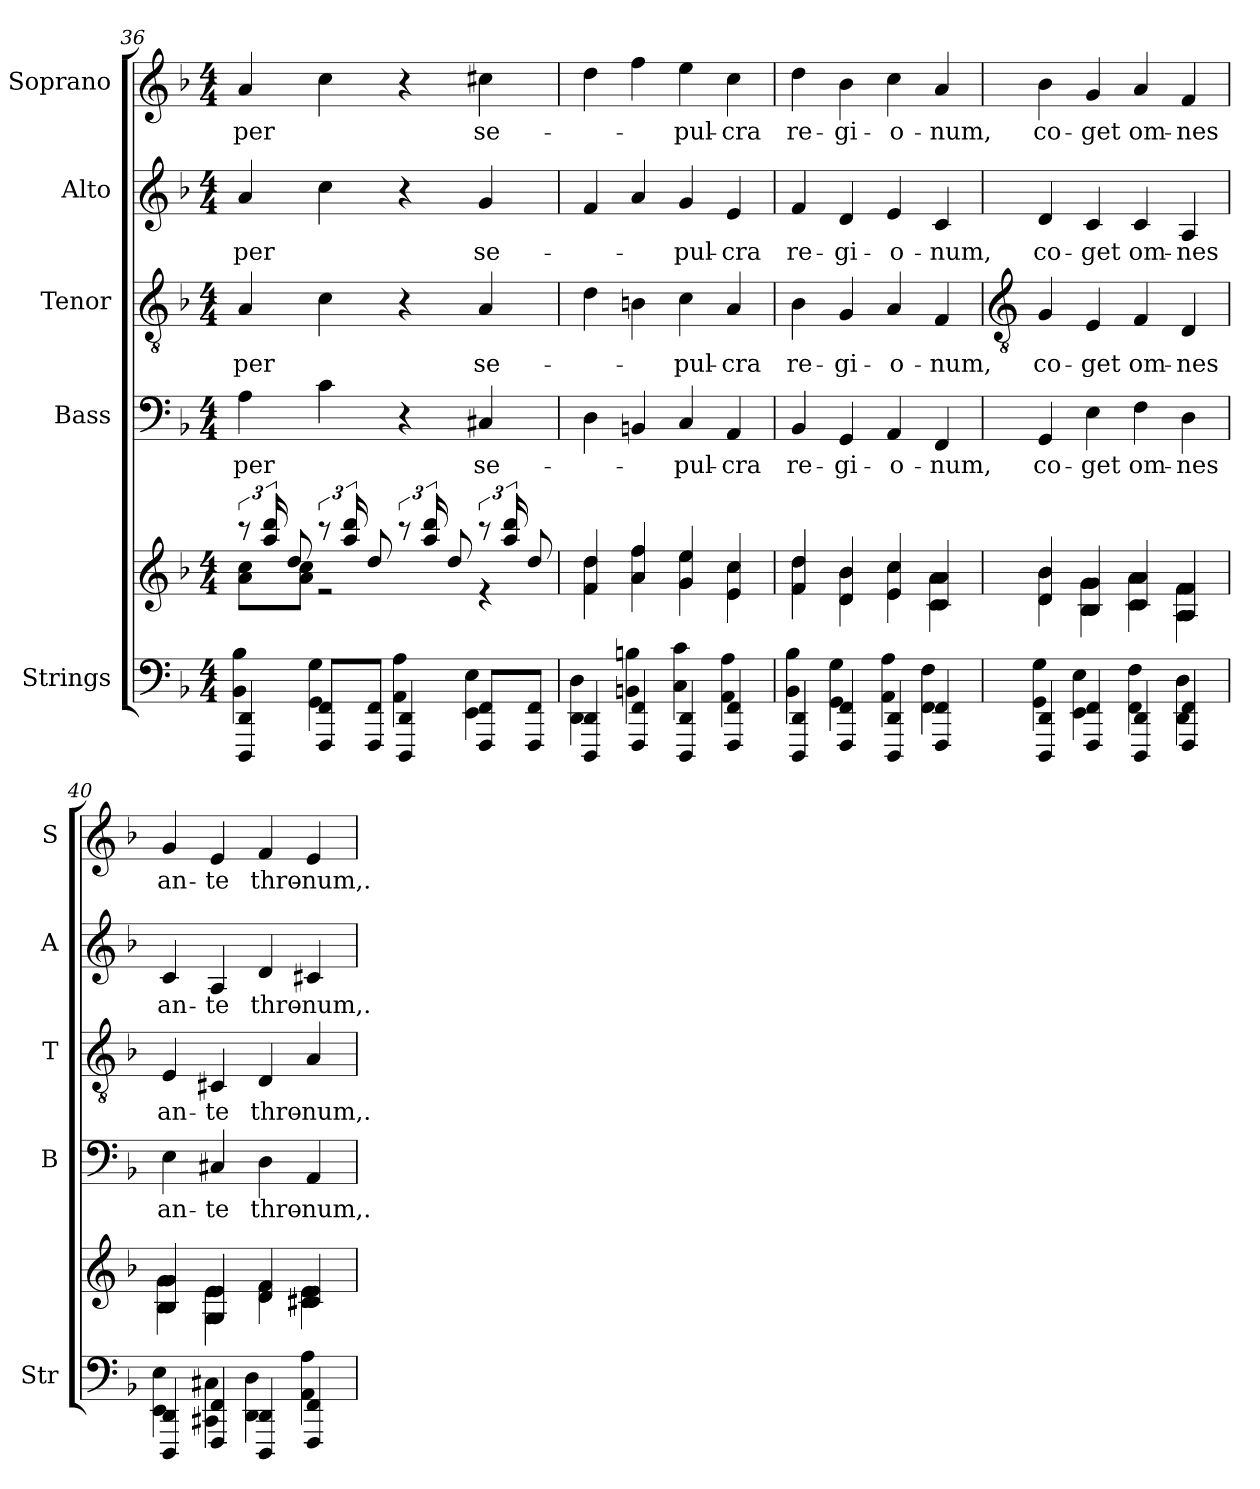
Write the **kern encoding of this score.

**kern	**kern	**kern	**text	**kern	**text	**kern	**text	**kern	**text
*part5	*part5	*part4	*part4	*part3	*part3	*part2	*part2	*part1	*part1
*staff6	*staff5	*staff4	*staff4	*staff3	*staff3	*staff2	*staff2	*staff1	*staff1
*I"Strings	*	*I"Bass	*	*I"Tenor	*	*I"Alto	*	*I"Soprano	*
*I'Str	*	*I'B	*	*I'T	*	*I'A	*	*I'S	*
*clefF4	*clefG2	*clefF4	*	*clefGv2	*	*clefG2	*	*clefG2	*
*k[b-]	*k[b-]	*k[b-]	*	*k[b-]	*	*k[b-]	*	*k[b-]	*
*F:	*F:	*F:	*	*F:	*	*F:	*	*F:	*
*M4/4	*M4/4	*M4/4	*	*M4/4	*	*M4/4	*	*M4/4	*
=36	=36	=36	=36	=36	=36	=36	=36	=36	=36
*^	*^	*	*	*	*	*	*	*	*
!	!	!	!	!	!LO:LY:b	!	!LO:LY:b	!	!LO:LY:b	!	!LO:LY:b
4DDD/ 4DD/	4BB-\ 4B-\	12r	8a\ 8cc\L	4A	per	4A	per	4a	per	4a	per
.	.	24aa/ 24ddd/LL	.	.	.	.	.	.	.	.	.
.	.	8dd/J	8a\ 8cc\J	.	.	.	.	.	.	.	.
8FFF/ 8FF/L	4GG\ 4G\	12r	2r	4c	.	4c	.	4cc	.	4cc	.
.	.	24aa/ 24ddd/LL	.	.	.	.	.	.	.	.	.
8FFF/ 8FF/J	.	8dd/J	.	.	.	.	.	.	.	.	.
4DDD/ 4DD/	4AA\ 4A\	12r	.	4r	.	4r	.	4r	.	4r	.
.	.	24aa/ 24ddd/LL	.	.	.	.	.	.	.	.	.
.	.	8dd/J	.	.	.	.	.	.	.	.	.
!	!	!	!	!	!LO:LY:b	!	!LO:LY:b	!	!LO:LY:b	!	!LO:LY:b
8FFF/ 8FF/L	4EE\ 4E\	12r	4r	4C#X	se-	4A	se-	4g	se-	4cc#X	se-
.	.	24aa/ 24ddd/LL	.	.	.	.	.	.	.	.	.
8FFF/ 8FF/J	.	8dd/J	.	.	.	.	.	.	.	.	.
=37	=37	=37	=37	=37	=37	=37	=37	=37	=37	=37	=37
4DDD/ 4DD/	4DD\ 4D\	4f/ 4dd/	4f\ 4dd\	4D	.	4d	.	4f	.	4dd	.
4FFF/ 4FF/	4BBn\ 4Bn\	4a/ 4ff/	4a\ 4ff\	4BBn	.	4Bn	.	4a	.	4ff	.
!	!	!	!	!	!LO:LY:b	!	!LO:LY:b	!	!LO:LY:b	!	!LO:LY:b
4DDD/ 4DD/	4C\ 4c\	4g/ 4ee/	4g\ 4ee\	4C	-pul-	4c	-pul-	4g	-pul-	4ee	-pul-
!	!	!	!	!	!LO:LY:b	!	!LO:LY:b	!	!LO:LY:b	!	!LO:LY:b
4FFF/ 4FF/	4AA\ 4A\	4e/ 4cc/	4e\ 4cc\	4AA	-cra	4A	-cra	4e	-cra	4cc	-cra
=38	=38	=38	=38	=38	=38	=38	=38	=38	=38	=38	=38
!	!	!	!	!	!LO:LY:b	!	!LO:LY:b	!	!LO:LY:b	!	!LO:LY:b
4DDD/ 4DD/	4BB-\ 4B-\	4f/ 4dd/	4f\ 4dd\	4BB-	re-	4B-	re-	4f	re-	4dd	re-
!	!	!	!	!	!LO:LY:b	!	!LO:LY:b	!	!LO:LY:b	!	!LO:LY:b
4FFF/ 4FF/	4GG\ 4G\	4d/ 4b-/	4d\ 4b-\	4GG	-gi-	4G	-gi-	4d	-gi-	4b-	-gi-
!	!	!	!	!	!LO:LY:b	!	!LO:LY:b	!	!LO:LY:b	!	!LO:LY:b
4DDD/ 4DD/	4AA\ 4A\	4e/ 4cc/	4e\ 4cc\	4AA	-o-	4A	-o-	4e	-o-	4cc	-o-
!	!	!	!	!	!LO:LY:b	!	!LO:LY:b	!	!LO:LY:b	!	!LO:LY:b
4FFF/ 4FF/	4FF\ 4F\	4c/ 4a/	4c\ 4a\	4FF	-num,	4F	-num,	4c	-num,	4a	-num,
!!LO:LB:g=z
=39	=39	=39	=39	=39	=39	=39	=39	=39	=39	=39	=39
*	*	*	*	*	*	*clefGv2	*	*	*	*	*
!	!	!	!	!	!LO:LY:b	!	!LO:LY:b	!	!LO:LY:b	!	!LO:LY:b
4DDD/ 4DD/	4GG\ 4G\	4d/ 4b-/	4d\ 4b-\	4GG	co-	4G	co-	4d	co-	4b-	co-
!	!	!	!	!	!LO:LY:b	!	!LO:LY:b	!	!LO:LY:b	!	!LO:LY:b
4FFF/ 4FF/	4EE\ 4E\	4B-/ 4g/	4B-\ 4g\	4E	-get	4E	-get	4c	-get	4g	-get
!	!	!	!	!	!LO:LY:b	!	!LO:LY:b	!	!LO:LY:b	!	!LO:LY:b
4DDD/ 4DD/	4FF\ 4F\	4c/ 4a/	4c\ 4a\	4F	om-	4F	om-	4c	om-	4a	om-
!	!	!	!	!	!LO:LY:b	!	!LO:LY:b	!	!LO:LY:b	!	!LO:LY:b
4FFF/ 4FF/	4DD\ 4D\	4A/ 4f/	4A\ 4f\	4D	-nes	4D	-nes	4A	-nes	4f	-nes
=40	=40	=40	=40	=40	=40	=40	=40	=40	=40	=40	=40
!	!	!	!	!	!LO:LY:b	!	!LO:LY:b	!	!LO:LY:b	!	!LO:LY:b
4DDD/ 4DD/	4EE\ 4E\	4B-/ 4g/	4B-\ 4g\	4E	an-	4E	an-	4c	an-	4g	an-
!	!	!	!	!	!LO:LY:b	!	!LO:LY:b	!	!LO:LY:b	!	!LO:LY:b
4FFF/ 4FF/	4CC#X\ 4C#X\	4G/ 4e/	4G\ 4e\	4C#X	-te	4C#X	-te	4A	-te	4e	-te
!	!	!	!	!	!LO:LY:b	!	!LO:LY:b	!	!LO:LY:b	!	!LO:LY:b
4DDD/ 4DD/	4DD\ 4D\	4d/ 4f/	4d\ 4f\	4D	thro-	4D	thro-	4d	thro-	4f	thro-
!	!	!	!	!	!LO:LY:b	!	!LO:LY:b	!	!LO:LY:b	!	!LO:LY:b
4FFF/ 4FF/	4AA\ 4A\	4c#X/ 4e/	4c#X\ 4e\	4AA	-num,.	4A	-num,.	4c#X	-num,.	4e	-num,.
*v	*v	*	*	*	*	*	*	*	*	*	*
*	*v	*v	*	*	*	*	*	*	*	*
=	=	=	=	=	=	=	=	=	=
*-	*-	*-	*-	*-	*-	*-	*-	*-	*-
